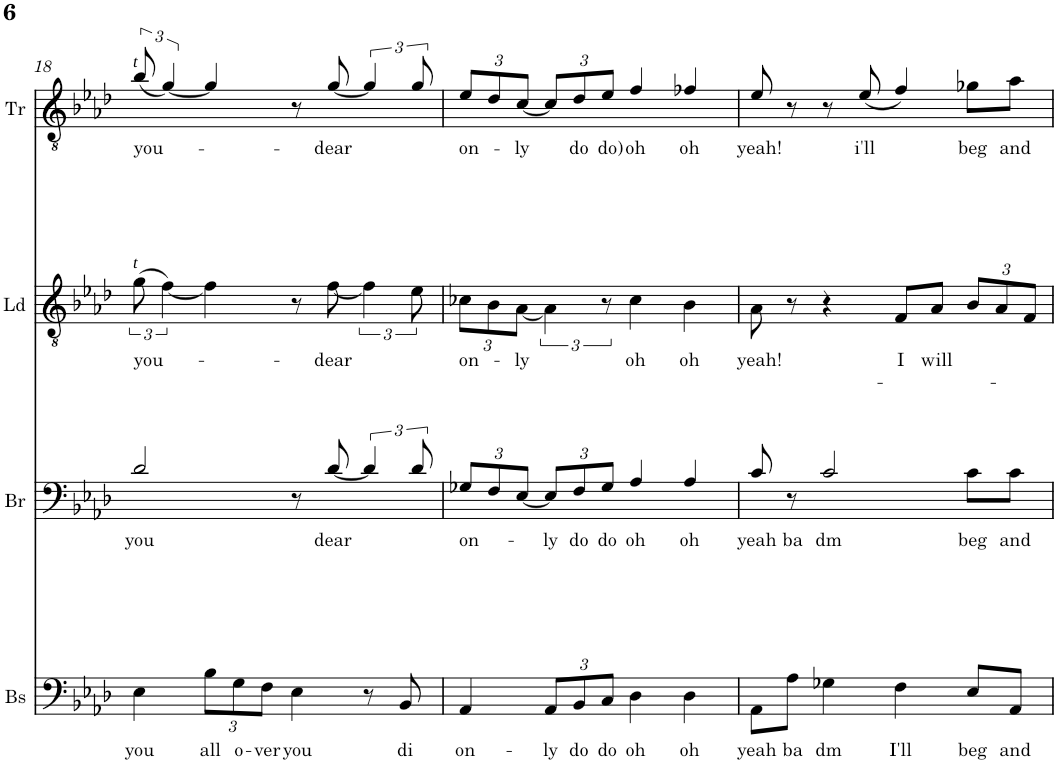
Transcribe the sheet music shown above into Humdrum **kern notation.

**kern	**text	**kern	**text	**kern	**text	**kern	**text
*part4	*part4	*part3	*part3	*part2	*part2	*part1	*part1
*staff4	*staff4	*staff3	*staff3	*staff2	*staff2	*staff1	*staff1
*I"Bass	*	*I"Bari	*	*I"Lead	*	*I"Tenor	*
*I'Bs	*	*I'Br	*	*I'Ld	*	*I'Tr	*
!!LO:PB:g=z
*clefF4	*	*clefF4	*	*clefGv2	*	*clefGv2	*
*k[b-e-a-d-]	*	*k[b-e-a-d-]	*	*k[b-e-a-d-]	*	*k[b-e-a-d-]	*
*M4/4	*	*M4/4	*	*M4/4	*	*M4/4	*
*met(c)	*	*met(c)	*	*met(c)	*	*met(c)	*
=18	=18	=18	=18	=18	=18	=18	=18
!	!	!	!	!	!	!LO:TX:a:i:t=t	!
!	!	!	!	!LO:TX:a:i:t=t	!	!	!
!	!LO:LY:b	!	!LO:LY:b	!	!LO:LY:b	!	!LO:LY:b
4E-\	you	2d-/	you	(12g\	you-	(12b-/	you-
.	.	.	.	[<6f\)	.	[<6g/)	.
*Xbrackettup	*	*	*	*	*	*	*
!	!LO:LY:b	!	!	!	!	!	!
12B-\L	all	.	.	4f\]	.	4g/]	.
!	!LO:LY:b	!	!	!	!	!	!
12G\	o-	.	.	.	.	.	.
!	!LO:LY:b	!	!	!	!	!	!
12F\J	-ver	.	.	.	.	.	.
!	!LO:LY:b	!	!	!	!	!	!
4E-\	you	8r	.	8r	.	8r	.
!	!	!	!LO:LY:b	!	!LO:LY:b	!	!LO:LY:b
.	.	[<8d-/	dear	[<8f\	-dear	[<8g/	-dear
8r	.	6d-/]	.	6f\]	.	6g/]	.
!	!LO:LY:b	!	!	!	!	!	!
8BB-/	di	.	.	.	.	.	.
.	.	12d-/	.	12e-\	.	12g/	.
=19	=19	=19	=19	=19	=19	=19	=19
!	!LO:LY:b	!	!	!	!	!	!
*	*	*Xbrackettup	*	*	*	*	*
!	!	!	!LO:LY:b	!	!	!	!
*	*	*	*	*Xbrackettup	*	*	*
!	!	!	!	!	!LO:LY:b	!	!
*	*	*	*	*	*	*Xbrackettup	*
!	!	!	!	!	!	!	!LO:LY:b
4AA-/	on-	12G-X/L	on-	12c-X\L	on-	12e-/L	on-
.	.	12F/	.	12B-\	.	12d-/	.
!	!	!	!	!	!LO:LY:b	!	!LO:LY:b
.	.	[<12E-/J	.	[<4A-\	-ly	[<12c/J	-ly
!	!LO:LY:b	!	!LO:LY:b	!	!	!	!
12AA-/L	-ly	12E-/L]	-ly	.	.	12c/L]	.
!	!LO:LY:b	!	!LO:LY:b	!	!	!	!LO:LY:b
12BB-/	do	12F/	do	.	.	12d-/	do
!	!LO:LY:b	!	!LO:LY:b	!	!	!	!LO:LY:b
12C/J	do	12G-/J	do	12r	.	12e-/J	do)
!	!LO:LY:b	!	!LO:LY:b	!	!LO:LY:b	!	!LO:LY:b
4D-\	oh	4A-/	oh	4c-\	oh	4f/	oh
!	!LO:LY:b	!	!LO:LY:b	!	!LO:LY:b	!	!LO:LY:b
4D-\	oh	4A-/	oh	4B-\	oh	4f-X/	oh
=20	=20	=20	=20	=20	=20	=20	=20
!	!LO:LY:b	!	!LO:LY:b	!	!LO:LY:b	!	!LO:LY:b
8AA-\L	yeah	8c/	yeah	8A-\	yeah!	8e-/	yeah!
!	!LO:LY:b	!	!LO:LY:b	!	!	!	!
8A-\J	ba	8r	ba	8r	.	8r	.
!	!LO:LY:b	!	!LO:LY:b	!	!	!	!
4G-X\	dm	2c/	dm	4r	.	8r	.
!	!	!	!	!	!	!	!LO:LY:b
.	.	.	.	.	.	(8e-/	i'll
!	!LO:LY:b	!	!	!	!LO:LY:b	!	!
4F\	I'll	.	.	8F/L	I	4f/)	.
!	!	!	!	!	!LO:LY:b	!	!
.	.	.	.	8A-/J	will	.	.
!	!LO:LY:b	!	!LO:LY:b	!	!	!	!LO:LY:b
8E-/L	beg	8c\L	beg	12B-/L	.	8g-X\L	beg
.	.	.	.	12A-/	.	.	.
!	!LO:LY:b	!	!LO:LY:b	!	!	!	!LO:LY:b
8AA-/J	and	8c\J	and	.	.	8a-\J	and
.	.	.	.	12F/J	.	.	.
=	=	=	=	=	=	=	=
*-	*-	*-	*-	*-	*-	*-	*-
